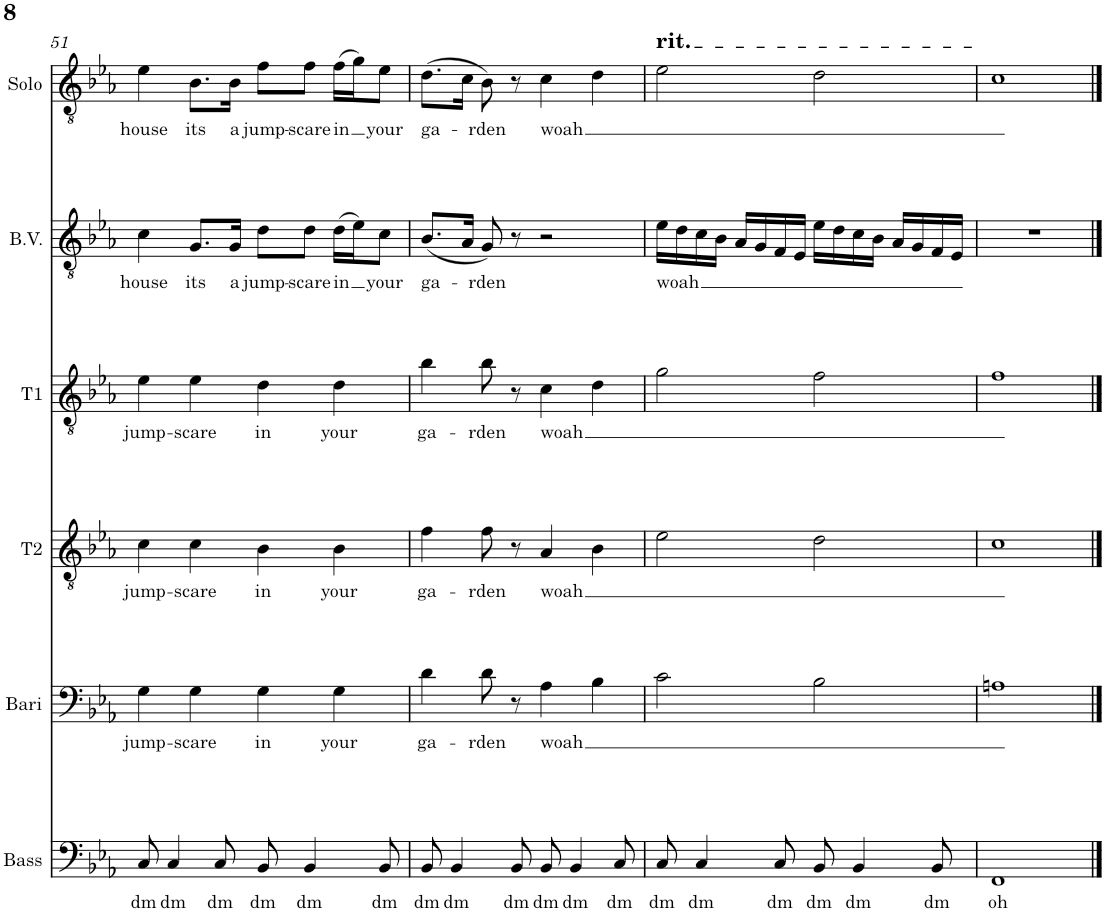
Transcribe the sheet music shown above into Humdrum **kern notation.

**kern	**text	**kern	**text	**kern	**text	**kern	**text	**kern	**text	**kern	**text
*part6	*part6	*part5	*part5	*part4	*part4	*part3	*part3	*part2	*part2	*part1	*part1
*staff6	*staff6	*staff5	*staff5	*staff4	*staff4	*staff3	*staff3	*staff2	*staff2	*staff1	*staff1
*I"Bass	*	*I"Baritone	*	*I"Tenor 2	*	*I"Tenor 1	*	*I"Backing Vocals	*	*I"Solo	*
*I'Bass	*	*I'Bari	*	*I'T2	*	*I'T1	*	*I'B.V.	*	*I'Solo	*
!!LO:PB:g=z
*clefF4	*	*clefF4	*	*clefGv2	*	*clefGv2	*	*clefGv2	*	*clefGv2	*
*Trd7c12	*	*	*	*	*	*	*	*	*	*	*
*k[b-e-a-]	*	*k[b-e-a-]	*	*k[b-e-a-]	*	*k[b-e-a-]	*	*k[b-e-a-]	*	*k[b-e-a-]	*
*M4/4	*	*M4/4	*	*M4/4	*	*M4/4	*	*M4/4	*	*M4/4	*
=51	=51	=51	=51	=51	=51	=51	=51	=51	=51	=51	=51
!	!LO:LY:b	!	!LO:LY:b	!	!LO:LY:b	!	!LO:LY:b	!	!LO:LY:b	!	!LO:LY:b
8C/	dm	4G\	jump-	4c\	jump-	4e-\	jump-	4c\	house	4e-\	house
!	!LO:LY:b	!	!	!	!	!	!	!	!	!	!
4C/	dm	.	.	.	.	.	.	.	.	.	.
!	!	!	!LO:LY:b	!	!LO:LY:b	!	!LO:LY:b	!	!LO:LY:b	!	!LO:LY:b
.	.	4G\	-scare	4c\	-scare	4e-\	-scare	8.G/L	its	8.B-\L	its
!	!LO:LY:b	!	!	!	!	!	!	!	!	!	!
8C/	dm	.	.	.	.	.	.	.	.	.	.
!	!	!	!	!	!	!	!	!	!LO:LY:b	!	!LO:LY:b
.	.	.	.	.	.	.	.	16G/Jk	a	16B-\Jk	a
!	!LO:LY:b	!	!LO:LY:b	!	!LO:LY:b	!	!LO:LY:b	!	!LO:LY:b	!	!LO:LY:b
8BB-/	dm	4G\	in	4B-\	in	4d\	in	8d\L	jump-	8f\L	jump-
!	!LO:LY:b	!	!	!	!	!	!	!	!LO:LY:b	!	!LO:LY:b
4BB-/	dm	.	.	.	.	.	.	8d\J	-scare	8f\J	-scare
!	!	!	!LO:LY:b	!	!LO:LY:b	!	!LO:LY:b	!	!LO:LY:b	!	!LO:LY:b
.	.	4G\	your	4B-\	your	4d\	your	(16d\LL	in	(16f\LL	in
.	.	.	.	.	.	.	.	16e-\J)	.	16g\J)	.
!	!LO:LY:b	!	!	!	!	!	!	!	!LO:LY:b	!	!LO:LY:b
8BB-/	dm	.	.	.	.	.	.	8c\J	your	8e-\J	your
=52	=52	=52	=52	=52	=52	=52	=52	=52	=52	=52	=52
!	!LO:LY:b	!	!LO:LY:b	!	!LO:LY:b	!	!LO:LY:b	!	!LO:LY:b	!	!LO:LY:b
8BB-/	dm	4d\	ga-	4f\	ga-	4b-\	ga-	(8.B-/L	ga-	(8.d\L	ga-
!	!LO:LY:b	!	!	!	!	!	!	!	!	!	!
4BB-/	dm	.	.	.	.	.	.	.	.	.	.
.	.	.	.	.	.	.	.	16A-/Jk	.	16c\Jk	.
!	!	!	!LO:LY:b	!	!LO:LY:b	!	!LO:LY:b	!	!LO:LY:b	!	!LO:LY:b
.	.	8d\	-rden	8f\	-rden	8b-\	-rden	8G/)	-rden	8B-\)	-rden
!	!LO:LY:b	!	!	!	!	!	!	!	!	!	!
8BB-/	dm	8r	.	8r	.	8r	.	8r	.	8r	.
!	!LO:LY:b	!	!LO:LY:b	!	!LO:LY:b	!	!LO:LY:b	!	!	!	!LO:LY:b
8BB-/	dm	4A-\	woah	4A-/	woah	4c\	woah	2r	.	4c\	woah
!	!LO:LY:b	!	!	!	!	!	!	!	!	!	!
4BB-/	dm	.	.	.	.	.	.	.	.	.	.
.	.	4B-\	.	4B-\	.	4d\	.	.	.	4d\	.
!	!LO:LY:b	!	!	!	!	!	!	!	!	!	!
8C/	dm	.	.	.	.	.	.	.	.	.	.
=53	=53	=53	=53	=53	=53	=53	=53	=53	=53	=53	=53
!	!	!	!	!	!	!	!	!	!	!LO:TX:a:t=rit.	!
!	!LO:LY:b	!	!	!	!	!	!	!	!LO:LY:b	!	!
8C/	dm	2c\	.	2e-\	.	2g\	.	16e-\LL	woah	2e-\	.
.	.	.	.	.	.	.	.	16d\	.	.	.
!	!LO:LY:b	!	!	!	!	!	!	!	!	!	!
4C/	dm	.	.	.	.	.	.	16c\	.	.	.
.	.	.	.	.	.	.	.	16B-\JJ	.	.	.
.	.	.	.	.	.	.	.	16A-/LL	.	.	.
.	.	.	.	.	.	.	.	16G/	.	.	.
!	!LO:LY:b	!	!	!	!	!	!	!	!	!	!
8C/	dm	.	.	.	.	.	.	16F/	.	.	.
.	.	.	.	.	.	.	.	16E-/JJ	.	.	.
!	!LO:LY:b	!	!	!	!	!	!	!	!	!	!
8BB-/	dm	2B-\	.	2d\	.	2f\	.	16e-\LL	.	2d\	.
.	.	.	.	.	.	.	.	16d\	.	.	.
!	!LO:LY:b	!	!	!	!	!	!	!	!	!	!
4BB-/	dm	.	.	.	.	.	.	16c\	.	.	.
.	.	.	.	.	.	.	.	16B-\JJ	.	.	.
.	.	.	.	.	.	.	.	16A-/LL	.	.	.
.	.	.	.	.	.	.	.	16G/	.	.	.
!	!LO:LY:b	!	!	!	!	!	!	!	!	!	!
8BB-/	dm	.	.	.	.	.	.	16F/	.	.	.
.	.	.	.	.	.	.	.	16E-/JJ	.	.	.
=54	=54	=54	=54	=54	=54	=54	=54	=54	=54	=54	=54
!	!LO:LY:b	!	!	!	!	!	!	!	!	!	!
1FF	oh	1An	.	1c	.	1f	.	1r	.	1c	.
==	==	==	==	==	==	==	==	==	==	==	==
*-	*-	*-	*-	*-	*-	*-	*-	*-	*-	*-	*-
